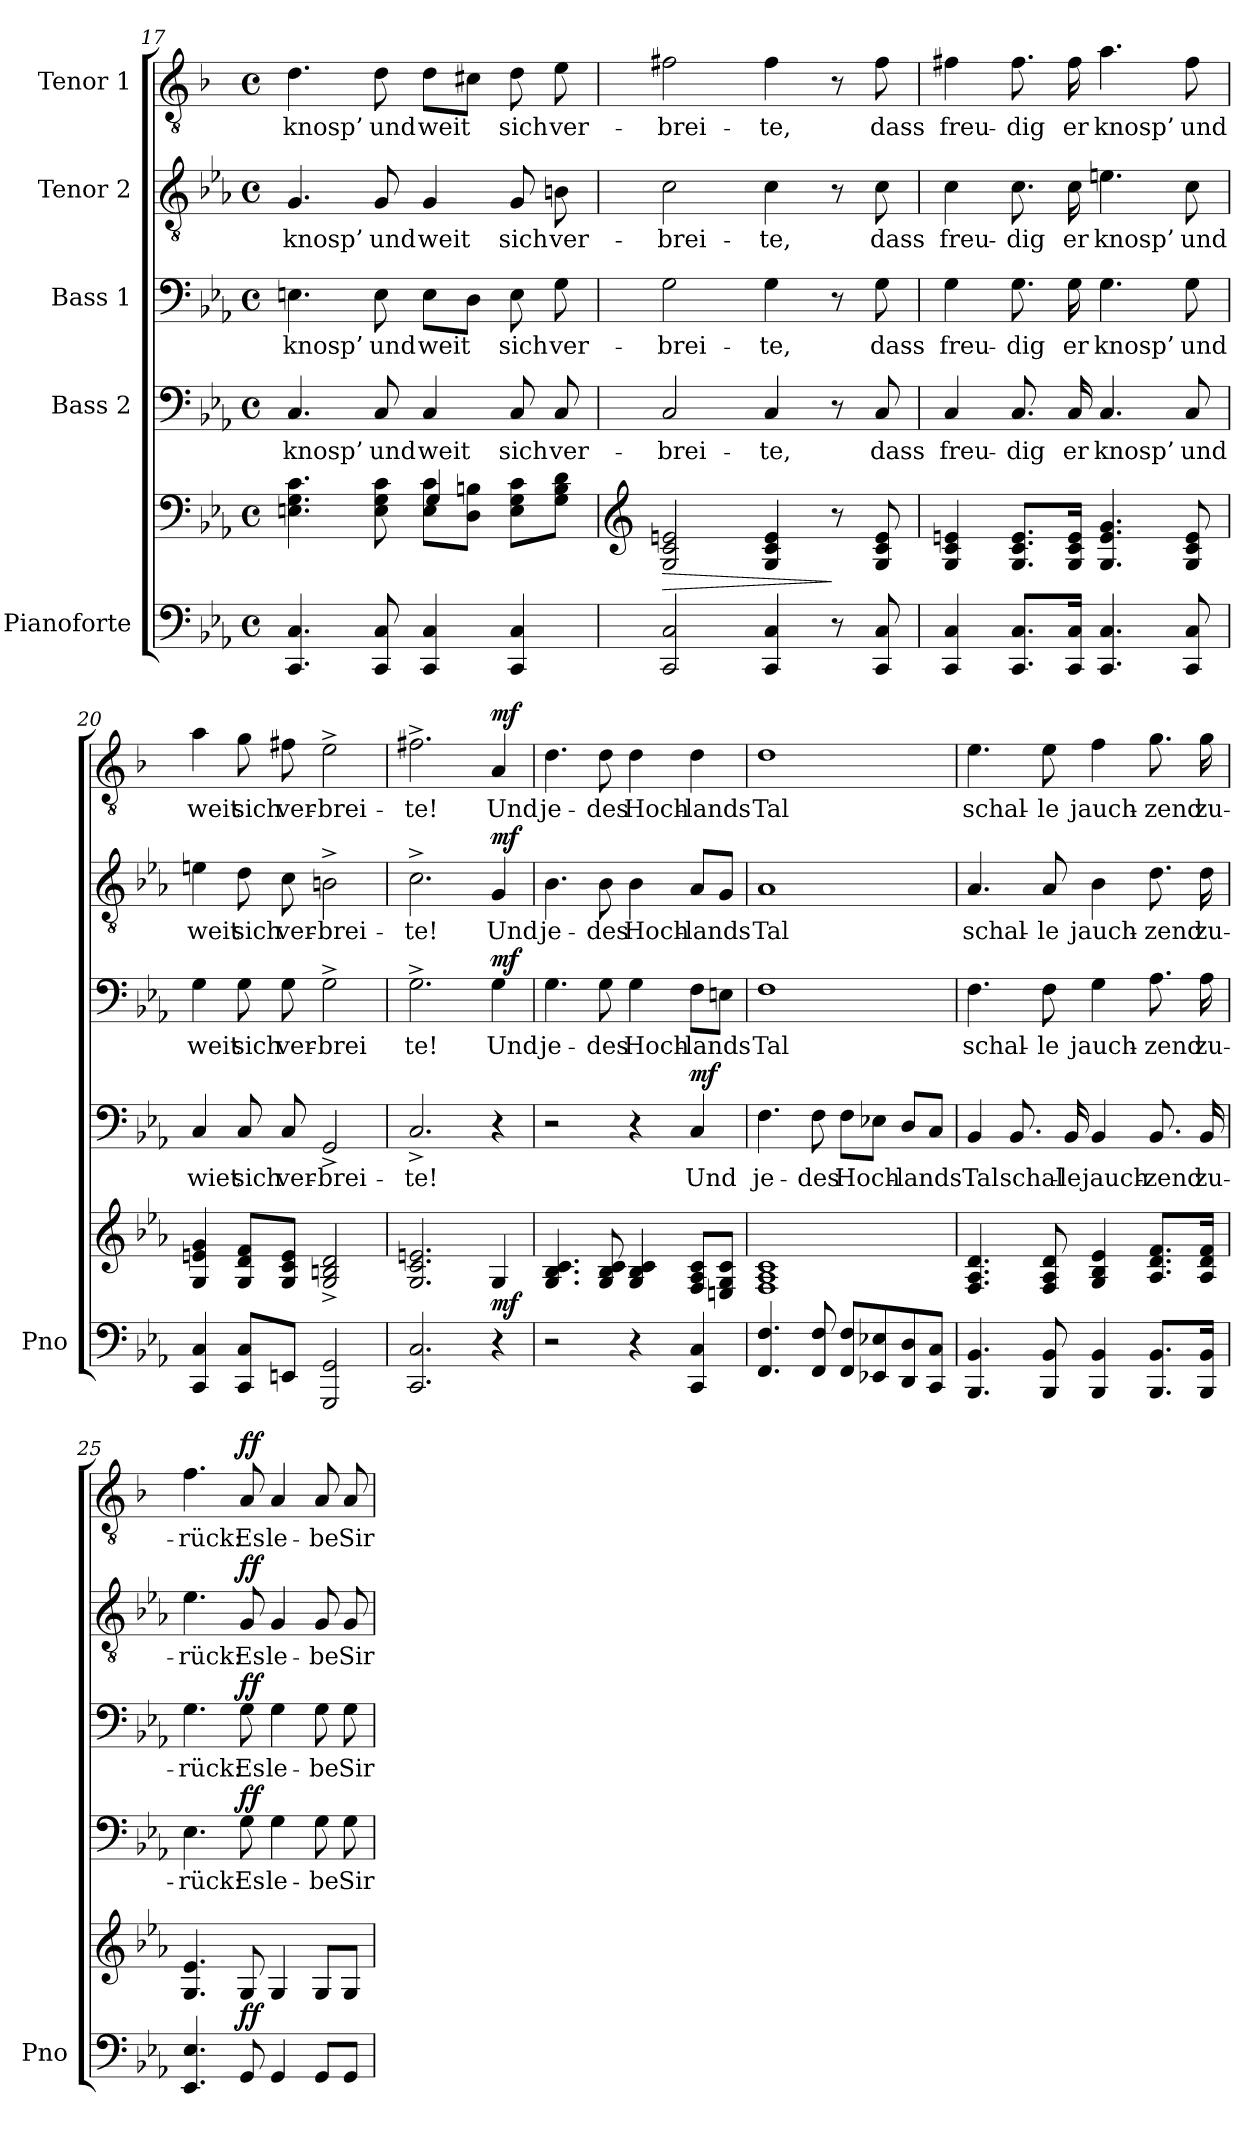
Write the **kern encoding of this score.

**kern	**kern	**dynam	**kern	**text	**dynam	**kern	**text	**dynam	**kern	**text	**dynam	**kern	**text	**dynam
*part5	*part5	*part5	*part4	*part4	*part4	*part3	*part3	*part3	*part2	*part2	*part2	*part1	*part1	*part1
*staff6	*staff5	*staff5/6	*staff4	*staff4	*staff4	*staff3	*staff3	*staff3	*staff2	*staff2	*staff2	*staff1	*staff1	*staff1
*I"Pianoforte	*	*	*I"Bass 2	*	*	*I"Bass 1	*	*	*I"Tenor 2	*	*	*I"Tenor 1	*	*
*I'Pno	*	*	*	*	*	*	*	*	*	*	*	*	*	*
*clefF4	*clefF4	*	*clefF4	*	*	*clefF4	*	*	*clefGv2	*	*	*clefGv2	*	*
*	*	*	*	*	*	*	*	*	*	*	*	*ITrd1c2	*	*
*k[b-e-a-]	*k[b-e-a-]	*	*k[b-e-a-]	*	*	*k[b-e-a-]	*	*	*k[b-e-a-]	*	*	*k[b-e-a-]	*	*
*M4/4	*M4/4	*	*M4/4	*	*	*M4/4	*	*	*M4/4	*	*	*M4/4	*	*
*met(c)	*met(c)	*	*met(c)	*	*	*met(c)	*	*	*met(c)	*	*	*met(c)	*	*
=17	=17	=17	=17	=17	=17	=17	=17	=17	=17	=17	=17	=17	=17	=17
*	*^	*	*	*	*	*	*	*	*	*	*	*	*	*
4.CC/ 4.C/	4.En\ 4.G\ 4.c\	2ryy	.	4.C/	knosp’	.	4.En\	knosp’	.	4.G/	knosp’	.	4.c\	knosp’	.
8CC/ 8C/	8E\ 8G\ 8c\	.	.	8C/	und	.	8E\	und	.	8G/	und	.	8c\	und	.
4CC/ 4C/	8E\ 8c\L	4G/	.	4C/	weit	.	8E\L	weit	.	4G/	weit	.	8c\L	weit	.
.	8D\ 8Bn\J	.	.	.	.	.	8D\J	.	.	.	.	.	8Bn\J	.	.
4CC/ 4C/	8E\ 8G\ 8c\L	4ryy	.	8C/	sich	.	8E\	sich	.	8G/	sich	.	8c\	sich	.
.	8G\ 8B\ 8d\J	.	.	8C/	ver-	.	8G\	ver-	.	8Bn\	ver-	.	8d\	ver-	.
*	*v	*v	*	*	*	*	*	*	*	*	*	*	*	*	*
=18	=18	=18	=18	=18	=18	=18	=18	=18	=18	=18	=18	=18	=18	=18
*	*clefG2	*	*	*	*	*	*	*	*	*	*	*	*	*
!	!	!LO:HP:b	!	!	!	!	!	!	!	!	!	!	!	!
2CC/ 2C/	2G/ 2c/ 2en/	>	2C/	-brei-	.	2G\	-brei-	.	2c\	-brei-	.	2en\	-brei-	.
4CC/ 4C/	4G/ 4c/ 4e/	.	4C/	-te,	.	4G\	-te,	.	4c\	-te,	.	4e\	-te,	.
8r	8r	]	8r	.	.	8r	.	.	8r	.	.	8r	.	.
8CC/ 8C/	8G/ 8c/ 8e/	.	8C/	dass	.	8G\	dass	.	8c\	dass	.	8e\	dass	.
=19	=19	=19	=19	=19	=19	=19	=19	=19	=19	=19	=19	=19	=19	=19
4CC/ 4C/	4G/ 4c/ 4en/	.	4C/	freu-	.	4G\	freu-	.	4c\	freu-	.	4en\	freu-	.
8.CC/ 8.C/L	8.G/ 8.c/ 8.e/L	.	8.C/	-dig	.	8.G\	-dig	.	8.c\	-dig	.	8.e\	-dig	.
16CC/ 16C/Jk	16G/ 16c/ 16e/Jk	.	16C/	er	.	16G\	er	.	16c\	er	.	16e\	er	.
4.CC/ 4.C/	4.G/ 4.e/ 4.g/	.	4.C/	knosp’	.	4.G\	knosp’	.	4.en\	knosp’	.	4.g\	knosp’	.
8CC/ 8C/	8G/ 8c/ 8e/	.	8C/	und	.	8G\	und	.	8c\	und	.	8e\	und	.
=20	=20	=20	=20	=20	=20	=20	=20	=20	=20	=20	=20	=20	=20	=20
4CC/ 4C/	4G/ 4en/ 4g/	.	4C/	wiet	.	4G\	weit	.	4en\	weit	.	4g\	weit	.
8CC/ 8C/L	8G/ 8d/ 8f/L	.	8C/	sich	.	8G\	sich	.	8d\	sich	.	8f\	sich	.
8EEn/J	8G/ 8c/ 8e/J	.	8C/	ver-	.	8G\	ver-	.	8c\	ver-	.	8en\	ver-	.
2GGG/ 2GG/	2G/^ 2Bn/^ 2d/^	.	2GG^>/	-brei-	.	2G^\	-brei	.	2Bn^\	-brei-	.	2d^\	-brei-	.
=21	=21	=21	=21	=21	=21	=21	=21	=21	=21	=21	=21	=21	=21	=21
2.CC/ 2.C/	2.G/ 2.c/ 2.en/	.	2.C^>/	-te!	.	2.G^\	-te!	.	2.c^\	-te!	.	2.en^\	-te!	.
!	!	!LO:DY:b	!	!	!	!	!	!LO:DY:a	!	!	!LO:DY:a	!	!	!LO:DY:a
4r	4G/	mf	4r	.	.	4G\	Und	mf	4G/	Und	mf	4G/	Und	mf
=22	=22	=22	=22	=22	=22	=22	=22	=22	=22	=22	=22	=22	=22	=22
2r	4.G/ 4.B-/ 4.c/	.	2r	.	.	4.G\	je-	.	4.B-\	je-	.	4.c\	je-	.
.	8G/ 8B-/ 8c/	.	.	.	.	8G\	-des	.	8B-\	-des	.	8c\	-des	.
4r	4G/ 4B-/ 4c/	.	4r	.	.	4G\	Hoch-	.	4B-\	Hoch-	.	4c\	Hoch-	.
!	!	!	!	!	!LO:DY:a	!	!	!	!	!	!	!	!	!
4CC/ 4C/	8F/ 8A-/ 8c/L	.	4C/	Und	mf	8F\L	-lands	.	8A-/L	-lands	.	4c\	-lands	.
.	8En/ 8G/ 8c/J	.	.	.	.	8En\J	.	.	8G/J	.	.	.	.	.
=23	=23	=23	=23	=23	=23	=23	=23	=23	=23	=23	=23	=23	=23	=23
4.FF/ 4.F/	1F 1A- 1c	.	4.F\	je-	.	1F	Tal	.	1A-	Tal	.	1c	Tal	.
8FF/ 8F/	.	.	8F\	-des	.	.	.	.	.	.	.	.	.	.
8FF/ 8F/L	.	.	8F\L	Hoch-	.	.	.	.	.	.	.	.	.	.
8EE-X/ 8E-X/	.	.	8E-X\J	.	.	.	.	.	.	.	.	.	.	.
8DD/ 8D/	.	.	8D/L	-lands	.	.	.	.	.	.	.	.	.	.
8CC/ 8C/J	.	.	8C/J	.	.	.	.	.	.	.	.	.	.	.
=24	=24	=24	=24	=24	=24	=24	=24	=24	=24	=24	=24	=24	=24	=24
4.BBB-/ 4.BB-/	4.F/ 4.A-/ 4.d/	.	4BB-/	Tal	.	4.F\	schal-	.	4.A-/	schal-	.	4.d\	schal-	.
.	.	.	8.BB-/	schal-	.	.	.	.	.	.	.	.	.	.
8BBB-/ 8BB-/	8F/ 8A-/ 8d/	.	.	.	.	8F\	-le	.	8A-/	-le	.	8d\	-le	.
.	.	.	16BB-/	-le	.	.	.	.	.	.	.	.	.	.
4BBB-/ 4BB-/	4G/ 4B-/ 4e-/	.	4BB-/	jauch-	.	4G\	jauch-	.	4B-\	jauch-	.	4e-\	jauch-	.
8.BBB-/ 8.BB-/L	8.A-/ 8.d/ 8.f/L	.	8.BB-/	-zend	.	8.A-\	-zend	.	8.d\	-zend	.	8.f\	-zend	.
16BBB-/ 16BB-/Jk	16A-/ 16d/ 16f/Jk	.	16BB-/	zu-	.	16A-\	zu-	.	16d\	zu-	.	16f\	zu-	.
=25	=25	=25	=25	=25	=25	=25	=25	=25	=25	=25	=25	=25	=25	=25
4.EE-/ 4.E-/	4.G/ 4.e-/	.	4.E-\	-rück:	.	4.G\	-rück:	.	4.e-\	-rück:	.	4.e-\	-rück:	.
!	!	!LO:DY:b	!	!	!LO:DY:a	!	!	!LO:DY:a	!	!	!LO:DY:a	!	!	!LO:DY:a
8GG/	8G/	ff	8G\	Es	ff	8G\	Es	ff	8G/	Es	ff	8G/	Es	ff
4GG/	4G/	.	4G\	le-	.	4G\	le-	.	4G/	le-	.	4G/	le-	.
8GG/L	8G/L	.	8G\	-be	.	8G\	-be	.	8G/	-be	.	8G/	-be	.
8GG/J	8G/J	.	8G\	Sir	.	8G\	Sir	.	8G/	Sir	.	8G/	Sir	.
=	=	=	=	=	=	=	=	=	=	=	=	=	=	=
*-	*-	*-	*-	*-	*-	*-	*-	*-	*-	*-	*-	*-	*-	*-
